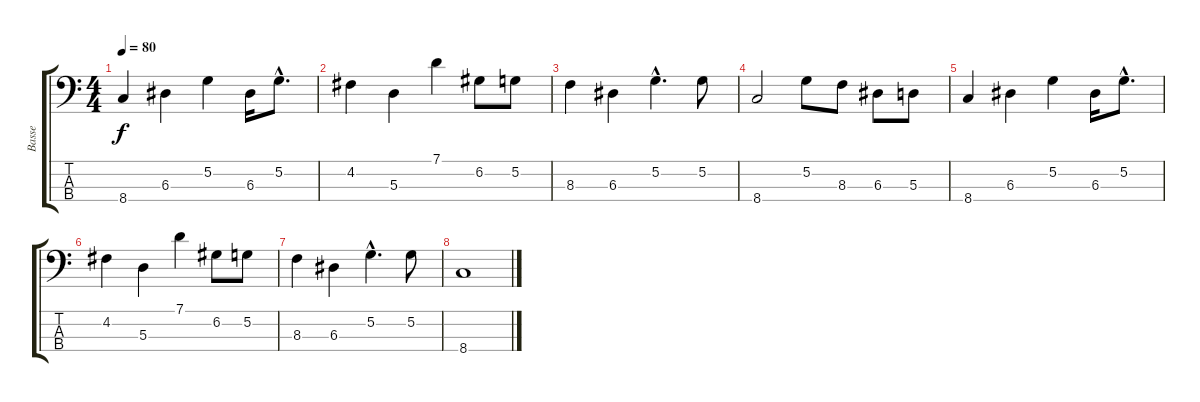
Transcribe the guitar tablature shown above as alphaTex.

\track ("Basse" "Basse") {instrument electricbassfinger}
\staff {score tabs}
\tuning (G2 D2 A1 E1) {hide}
\ts (4 4)
\tempo 80
\clef f4
\ks c
8.4.4{dy f} 6.3.4 5.2.4 6.3.16 5.2{hac}.8{d} |
4.2.4 5.3.4 7.1.4 6.2.8 5.2.8 |
8.3.4 6.3.4 5.2{hac}.4{d} 5.2.8 |
8.4.2 5.2.8 8.3.8 6.3.8 5.3.8 |
8.4.4 6.3.4 5.2.4 6.3.16 5.2{hac}.8{d} |
4.2.4 5.3.4 7.1.4 6.2.8 5.2.8 |
8.3.4 6.3.4 5.2{hac}.4{d} 5.2.8 |
8.4.1
